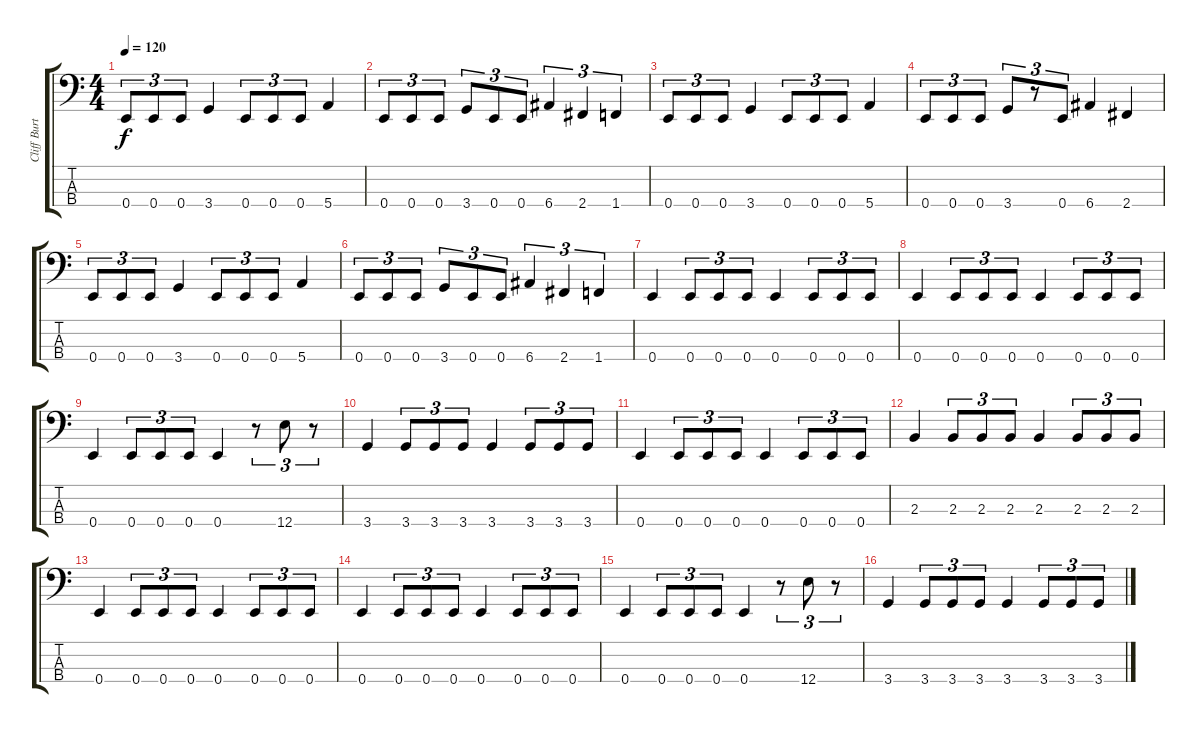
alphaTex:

\track ("Cliff Burton" "Cliff Burt") {instrument electricbassfinger}
\staff {score tabs}
\tuning (G2 D2 A1 E1) {hide}
\ts (4 4)
\tempo 120
\clef f4
\ks c
0.4.8{tu (3 2) dy f} 0.4.8{tu (3 2)} 0.4.8{tu (3 2)} 3.4.4 0.4.8{tu (3 2)} 0.4.8{tu (3 2)} 0.4.8{tu (3 2)} 5.4.4 |
0.4.8{tu (3 2)} 0.4.8{tu (3 2)} 0.4.8{tu (3 2)} 3.4.8{tu (3 2)} 0.4.8{tu (3 2)} 0.4.8{tu (3 2)} 6.4.4{tu (3 2)} 2.4.4{tu (3 2)} 1.4.4{tu (3 2)} |
0.4.8{tu (3 2)} 0.4.8{tu (3 2)} 0.4.8{tu (3 2)} 3.4.4 0.4.8{tu (3 2)} 0.4.8{tu (3 2)} 0.4.8{tu (3 2)} 5.4.4 |
0.4.8{tu (3 2)} 0.4.8{tu (3 2)} 0.4.8{tu (3 2)} 3.4.8{tu (3 2)} r.8{tu (3 2)} 0.4.8{tu (3 2)} 6.4.4 2.4.4 |
0.4.8{tu (3 2)} 0.4.8{tu (3 2)} 0.4.8{tu (3 2)} 3.4.4 0.4.8{tu (3 2)} 0.4.8{tu (3 2)} 0.4.8{tu (3 2)} 5.4.4 |
0.4.8{tu (3 2)} 0.4.8{tu (3 2)} 0.4.8{tu (3 2)} 3.4.8{tu (3 2)} 0.4.8{tu (3 2)} 0.4.8{tu (3 2)} 6.4.4{tu (3 2)} 2.4.4{tu (3 2)} 1.4.4{tu (3 2)} |
0.4.4 0.4.8{tu (3 2)} 0.4.8{tu (3 2)} 0.4.8{tu (3 2)} 0.4.4 0.4.8{tu (3 2)} 0.4.8{tu (3 2)} 0.4.8{tu (3 2)} |
0.4.4 0.4.8{tu (3 2)} 0.4.8{tu (3 2)} 0.4.8{tu (3 2)} 0.4.4 0.4.8{tu (3 2)} 0.4.8{tu (3 2)} 0.4.8{tu (3 2)} |
0.4.4 0.4.8{tu (3 2)} 0.4.8{tu (3 2)} 0.4.8{tu (3 2)} 0.4.4 r.8{tu (3 2)} 12.4.8{tu (3 2)} r.8{tu (3 2)} |
3.4.4 3.4.8{tu (3 2)} 3.4.8{tu (3 2)} 3.4.8{tu (3 2)} 3.4.4 3.4.8{tu (3 2)} 3.4.8{tu (3 2)} 3.4.8{tu (3 2)} |
0.4.4 0.4.8{tu (3 2)} 0.4.8{tu (3 2)} 0.4.8{tu (3 2)} 0.4.4 0.4.8{tu (3 2)} 0.4.8{tu (3 2)} 0.4.8{tu (3 2)} |
2.3.4 2.3.8{tu (3 2)} 2.3.8{tu (3 2)} 2.3.8{tu (3 2)} 2.3.4 2.3.8{tu (3 2)} 2.3.8{tu (3 2)} 2.3.8{tu (3 2)} |
0.4.4 0.4.8{tu (3 2)} 0.4.8{tu (3 2)} 0.4.8{tu (3 2)} 0.4.4 0.4.8{tu (3 2)} 0.4.8{tu (3 2)} 0.4.8{tu (3 2)} |
0.4.4 0.4.8{tu (3 2)} 0.4.8{tu (3 2)} 0.4.8{tu (3 2)} 0.4.4 0.4.8{tu (3 2)} 0.4.8{tu (3 2)} 0.4.8{tu (3 2)} |
0.4.4 0.4.8{tu (3 2)} 0.4.8{tu (3 2)} 0.4.8{tu (3 2)} 0.4.4 r.8{tu (3 2)} 12.4.8{tu (3 2)} r.8{tu (3 2)} |
3.4.4 3.4.8{tu (3 2)} 3.4.8{tu (3 2)} 3.4.8{tu (3 2)} 3.4.4 3.4.8{tu (3 2)} 3.4.8{tu (3 2)} 3.4.8{tu (3 2)}
